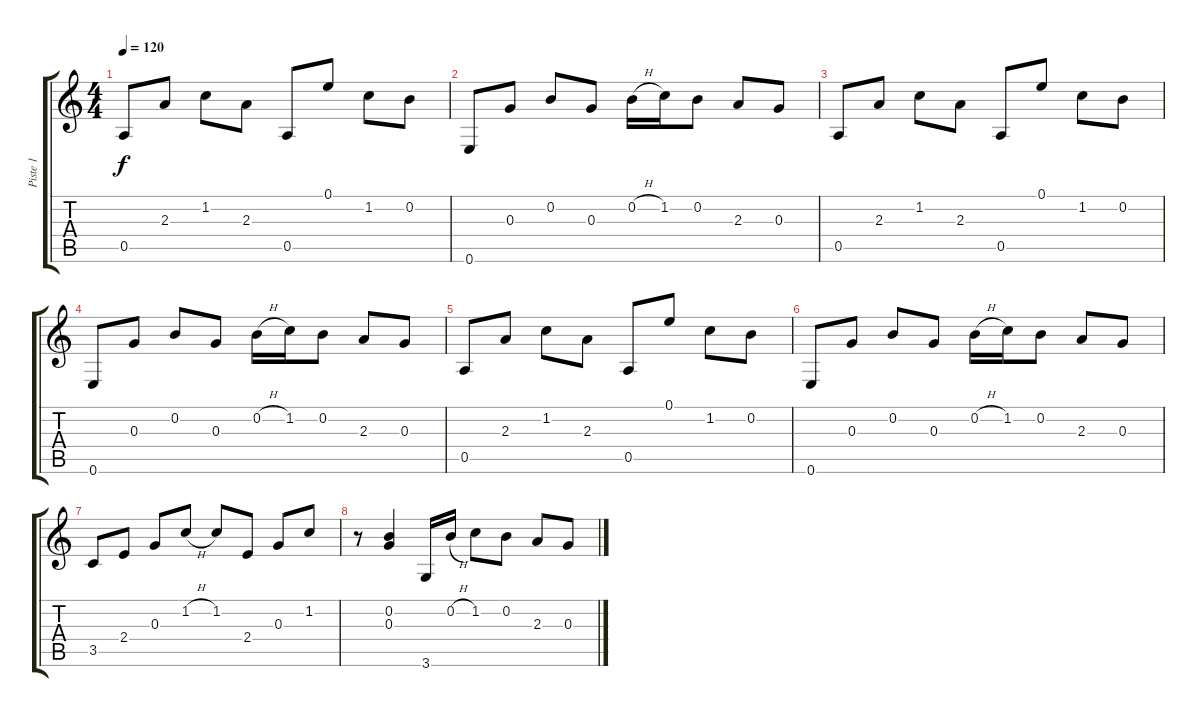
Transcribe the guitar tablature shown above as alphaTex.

\track ("Piste 1" "Piste 1") {instrument acousticguitarsteel}
\staff {score tabs}
\tuning (E4 B3 G3 D3 A2 E2) {hide}
\ts (4 4)
\tempo 120
\clef g2
\ks c
0.5.8{dy f} 2.3.8 1.2.8 2.3.8 0.5.8 0.1.8 1.2.8 0.2.8 |
0.6.8 0.3.8 0.2.8 0.3.8 0.2{h}.16 1.2.16 0.2.8 2.3.8 0.3.8 |
0.5.8 2.3.8 1.2.8 2.3.8 0.5.8 0.1.8 1.2.8 0.2.8 |
0.6.8 0.3.8 0.2.8 0.3.8 0.2{h}.16 1.2.16 0.2.8 2.3.8 0.3.8 |
0.5.8 2.3.8 1.2.8 2.3.8 0.5.8 0.1.8 1.2.8 0.2.8 |
0.6.8 0.3.8 0.2.8 0.3.8 0.2{h}.16 1.2.16 0.2.8 2.3.8 0.3.8 |
3.5.8 2.4.8 0.3.8 1.2{h}.8 1.2.8 2.4.8 0.3.8 1.2.8 |
r.8 (0.2 0.3).4 3.6.16 0.2{h}.16 1.2.8 0.2.8 2.3.8 0.3.8
